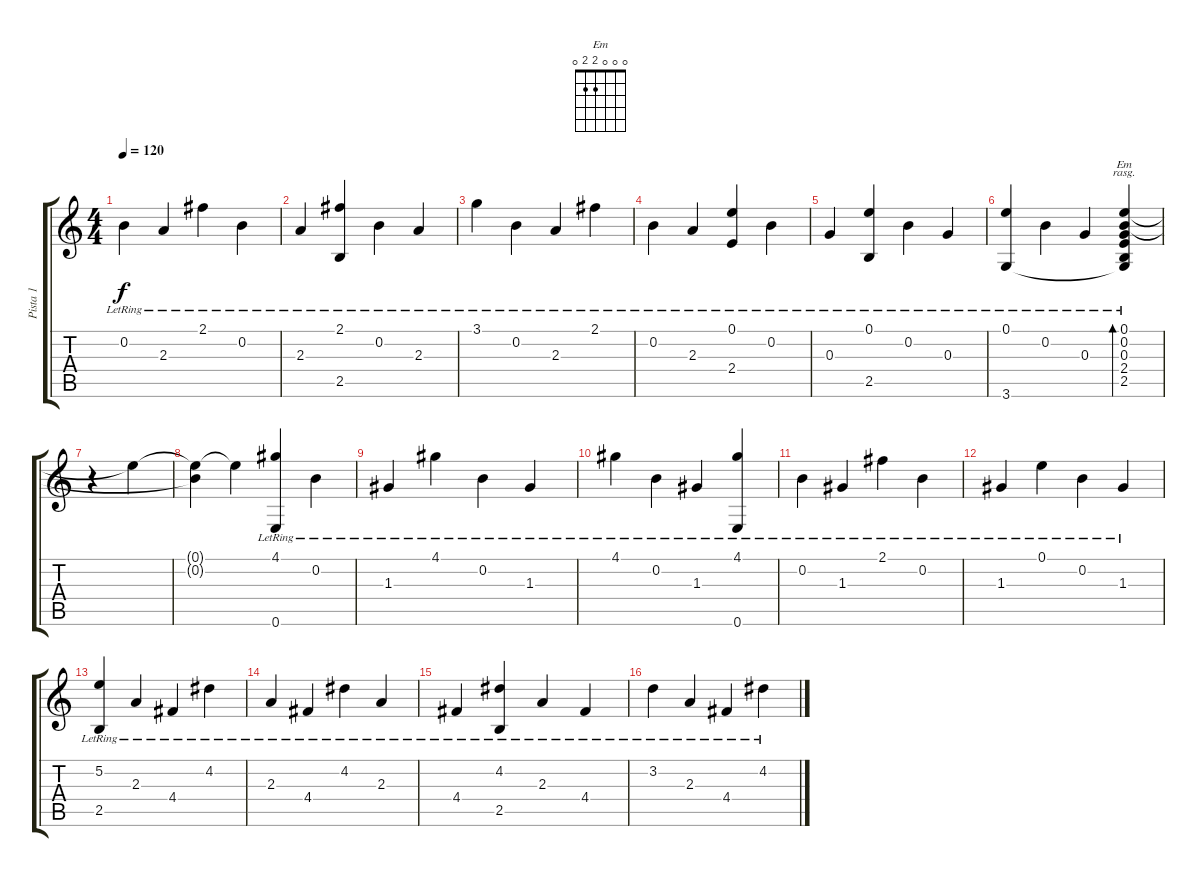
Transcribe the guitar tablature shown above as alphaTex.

\track ("Pista 1" "Pista 1") {instrument acousticguitarnylon}
\staff {score tabs}
\tuning (E4 B3 G3 D3 A2 E2) {hide}
\chord ("Em" 0 0 0 2 2 0)
\ts (4 4)
\tempo 120
\clef g2
\ks c
0.2{lr}.4{dy f} 2.3{lr}.4 2.1{lr}.4 0.2{lr}.4 |
2.3{lr}.4 (2.1{lr} 2.5{lr}).4 0.2{lr}.4 2.3{lr}.4 |
3.1{lr}.4 0.2{lr}.4 2.3{lr}.4 2.1{lr}.4 |
0.2{lr}.4 2.3{lr}.4 (0.1{lr} 2.4{lr}).4 0.2{lr}.4 |
0.3{lr}.4 (0.1{lr} 2.5{lr}).4 0.2{lr}.4 0.3{lr}.4 |
(0.1{lr} 3.6{lr}).4 0.2{lr}.4 0.3{lr}.4 (0.1 0.2{lr} 0.3{lr} 2.4{lr} 2.5{lr} 3.6{t}).4{bd 480 ch "Em" rasg ii} |
r.4 0.1{t}.4 |
(0.1{t} 0.2{t}).4 0.1{t}.4 (4.1{lr} 0.6{lr}).4 0.2{lr}.4 |
1.3{lr}.4 4.1{lr}.4 0.2{lr}.4 1.3{lr}.4 |
4.1{lr}.4 0.2{lr}.4 1.3{lr}.4 (4.1{lr} 0.6{lr}).4 |
0.2{lr}.4 1.3{lr}.4 2.1{lr}.4 0.2{lr}.4 |
1.3{lr}.4 0.1{lr}.4 0.2{lr}.4 1.3{lr}.4 |
(5.2{lr} 2.5{lr}).4 2.3{lr}.4 4.4{lr}.4 4.2{lr}.4 |
2.3{lr}.4 4.4{lr}.4 4.2{lr}.4 2.3{lr}.4 |
4.4{lr}.4 (4.2{lr} 2.5{lr}).4 2.3{lr}.4 4.4{lr}.4 |
3.2{lr}.4 2.3{lr}.4 4.4{lr}.4 4.2{lr}.4
